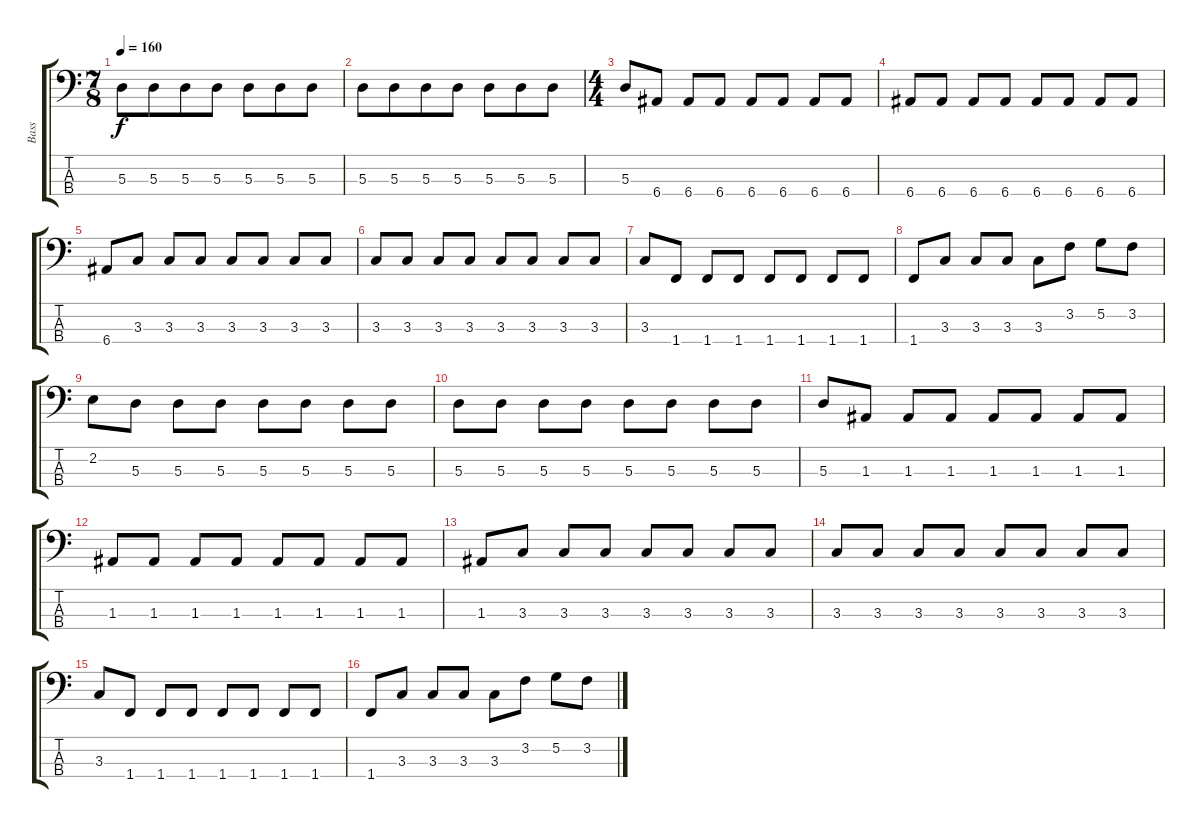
\track ("Bass" "Bass") {instrument electricbassfinger}
\staff {score tabs}
\tuning (G2 D2 A1 E1) {hide}
\ts (7 8)
\tempo 160
\clef f4
\ks c
5.3.8{dy f} 5.3.8 5.3.8 5.3.8 5.3.8 5.3.8 5.3.8 |
5.3.8 5.3.8 5.3.8 5.3.8 5.3.8 5.3.8 5.3.8 |
\ts (4 4)
5.3.8 6.4.8 6.4.8 6.4.8 6.4.8 6.4.8 6.4.8 6.4.8 |
6.4.8 6.4.8 6.4.8 6.4.8 6.4.8 6.4.8 6.4.8 6.4.8 |
6.4.8 3.3.8 3.3.8 3.3.8 3.3.8 3.3.8 3.3.8 3.3.8 |
3.3.8 3.3.8 3.3.8 3.3.8 3.3.8 3.3.8 3.3.8 3.3.8 |
3.3.8 1.4.8 1.4.8 1.4.8 1.4.8 1.4.8 1.4.8 1.4.8 |
1.4.8 3.3.8 3.3.8 3.3.8 3.3.8 3.2.8 5.2.8 3.2.8 |
2.2.8 5.3.8 5.3.8 5.3.8 5.3.8 5.3.8 5.3.8 5.3.8 |
5.3.8 5.3.8 5.3.8 5.3.8 5.3.8 5.3.8 5.3.8 5.3.8 |
5.3.8 1.3.8 1.3.8 1.3.8 1.3.8 1.3.8 1.3.8 1.3.8 |
1.3.8 1.3.8 1.3.8 1.3.8 1.3.8 1.3.8 1.3.8 1.3.8 |
1.3.8 3.3.8 3.3.8 3.3.8 3.3.8 3.3.8 3.3.8 3.3.8 |
3.3.8 3.3.8 3.3.8 3.3.8 3.3.8 3.3.8 3.3.8 3.3.8 |
3.3.8 1.4.8 1.4.8 1.4.8 1.4.8 1.4.8 1.4.8 1.4.8 |
1.4.8 3.3.8 3.3.8 3.3.8 3.3.8 3.2.8 5.2.8 3.2.8
